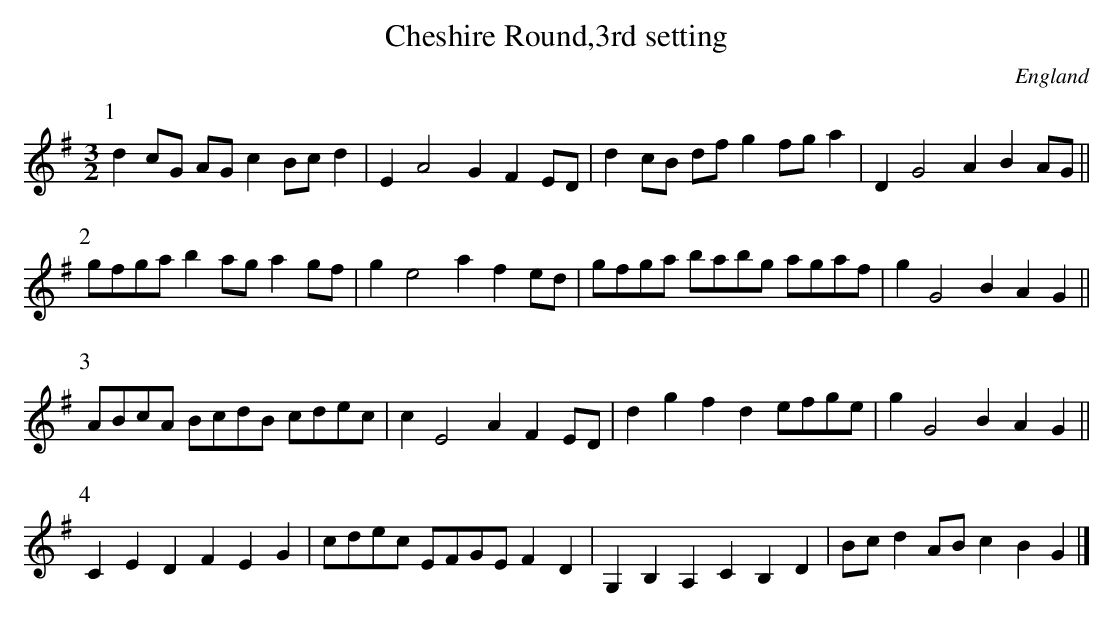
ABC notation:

X:1
T:Cheshire Round,3rd setting
L:1/8
M:3/2
O:England
K:G
P:1
d2 cG AG c2 Bc d2 | E2 A4 G2 F2 ED |\
d2 cB df g2 fg a2 | D2 G4 A2 B2 AG ||
P:2
gfga b2 ag a2 gf| g2 e4 a2 f2 ed |\
gfga babg  agaf | g2 G4 B2 A2 G2 ||
P:3
ABcA  BcdB  cdec| c2 E4 A2 F2 ED |\
d2 g2 f2 d2 efge| g2 G4 B2 A2 G2 ||
P:4
C2 E2 D2 F2 E2 G2 | cdec EFGE F2 D2 |\
G,2 B,2 A,2 C2 B,2 D2 | Bc d2 AB c2 B2 G2 |]
